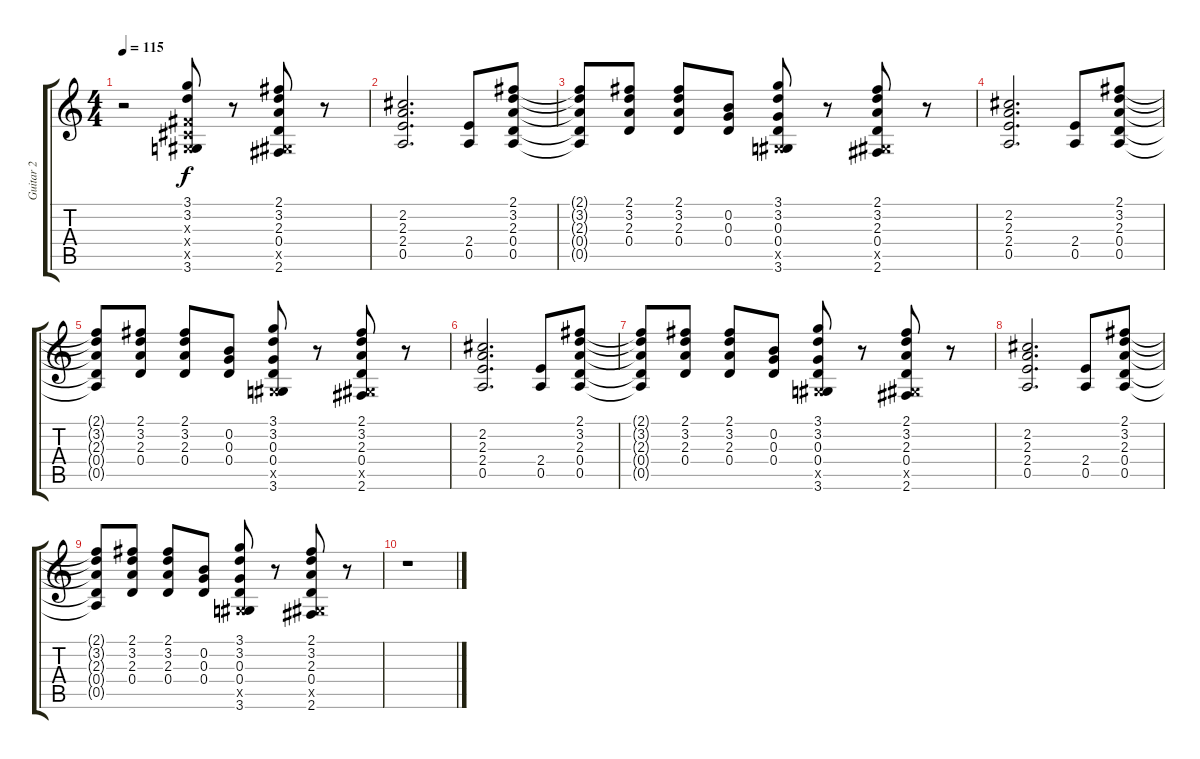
\track ("Guitar 2" "Guitar 2") {instrument overdrivenguitar}
\staff {score tabs}
\tuning (E4 B3 G3 D3 A2 E2) {hide}
\ts (4 4)
\tempo 115
\clef g2
\ks c
r.2{dy f} (3.1 3.2 -1.3{x} -1.4{x} -1.5{x} 3.6).8 r.8 (2.1 3.2 2.3 0.4 -1.5{x} 2.6).8 r.8 |
(2.2 2.3 2.4 0.5).2{d} (2.4 0.5).8 (2.1 3.2 2.3 0.4 0.5).8 |
(2.1{t} 3.2{t} 2.3{t} 0.4{t} 0.5{t}).8 (2.1 3.2 2.3 0.4).8 (2.1 3.2 2.3 0.4).8 (0.2 0.3 0.4).8 (3.1 3.2 0.3 0.4 -1.5{x} 3.6).8 r.8 (2.1 3.2 2.3 0.4 -1.5{x} 2.6).8 r.8 |
(2.2 2.3 2.4 0.5).2{d} (2.4 0.5).8 (2.1 3.2 2.3 0.4 0.5).8 |
(2.1{t} 3.2{t} 2.3{t} 0.4{t} 0.5{t}).8 (2.1 3.2 2.3 0.4).8 (2.1 3.2 2.3 0.4).8 (0.2 0.3 0.4).8 (3.1 3.2 0.3 0.4 -1.5{x} 3.6).8 r.8 (2.1 3.2 2.3 0.4 -1.5{x} 2.6).8 r.8 |
(2.2 2.3 2.4 0.5).2{d} (2.4 0.5).8 (2.1 3.2 2.3 0.4 0.5).8 |
(2.1{t} 3.2{t} 2.3{t} 0.4{t} 0.5{t}).8 (2.1 3.2 2.3 0.4).8 (2.1 3.2 2.3 0.4).8 (0.2 0.3 0.4).8 (3.1 3.2 0.3 0.4 -1.5{x} 3.6).8 r.8 (2.1 3.2 2.3 0.4 -1.5{x} 2.6).8 r.8 |
(2.2 2.3 2.4 0.5).2{d} (2.4 0.5).8 (2.1 3.2 2.3 0.4 0.5).8 |
(2.1{t} 3.2{t} 2.3{t} 0.4{t} 0.5{t}).8 (2.1 3.2 2.3 0.4).8 (2.1 3.2 2.3 0.4).8 (0.2 0.3 0.4).8 (3.1 3.2 0.3 0.4 -1.5{x} 3.6).8 r.8 (2.1 3.2 2.3 0.4 -1.5{x} 2.6).8 r.8 |
r.1
